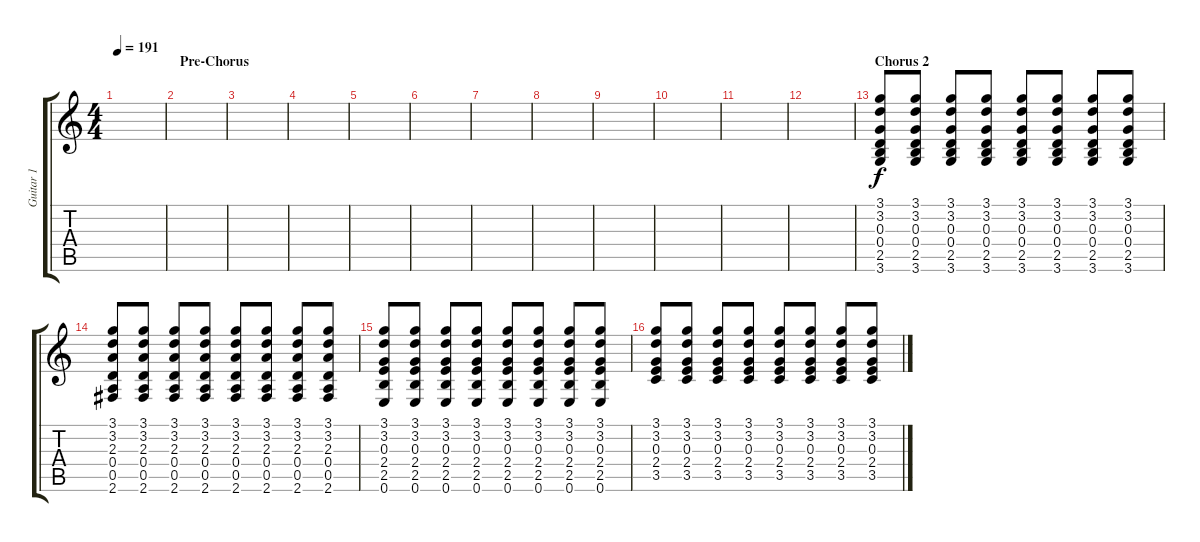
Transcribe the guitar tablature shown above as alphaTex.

\track ("Guitar 1" "Guitar 1") {instrument distortionguitar}
\staff {score tabs}
\tuning (E4 B3 G3 D3 A2 E2) {hide}
\ts (4 4)
\tempo 191
\clef g2
\ks c
|
\section ("" "Pre-Chorus")
|
|
|
|
|
|
|
|
|
|
|
\section ("" "Chorus 2")
(3.1 3.2 0.3 0.4 2.5 3.6).8 (3.1 3.2 0.3 0.4 2.5 3.6).8 (3.1 3.2 0.3 0.4 2.5 3.6).8 (3.1 3.2 0.3 0.4 2.5 3.6).8 (3.1 3.2 0.3 0.4 2.5 3.6).8 (3.1 3.2 0.3 0.4 2.5 3.6).8 (3.1 3.2 0.3 0.4 2.5 3.6).8 (3.1 3.2 0.3 0.4 2.5 3.6).8 |
(3.1 3.2 2.3 0.4 0.5 2.6).8 (3.1 3.2 2.3 0.4 0.5 2.6).8 (3.1 3.2 2.3 0.4 0.5 2.6).8 (3.1 3.2 2.3 0.4 0.5 2.6).8 (3.1 3.2 2.3 0.4 0.5 2.6).8 (3.1 3.2 2.3 0.4 0.5 2.6).8 (3.1 3.2 2.3 0.4 0.5 2.6).8 (3.1 3.2 2.3 0.4 0.5 2.6).8 |
(3.1 3.2 0.3 2.4 2.5 0.6).8 (3.1 3.2 0.3 2.4 2.5 0.6).8 (3.1 3.2 0.3 2.4 2.5 0.6).8 (3.1 3.2 0.3 2.4 2.5 0.6).8 (3.1 3.2 0.3 2.4 2.5 0.6).8 (3.1 3.2 0.3 2.4 2.5 0.6).8 (3.1 3.2 0.3 2.4 2.5 0.6).8 (3.1 3.2 0.3 2.4 2.5 0.6).8 |
(3.1 3.2 0.3 2.4 3.5).8 (3.1 3.2 0.3 2.4 3.5).8 (3.1 3.2 0.3 2.4 3.5).8 (3.1 3.2 0.3 2.4 3.5).8 (3.1 3.2 0.3 2.4 3.5).8 (3.1 3.2 0.3 2.4 3.5).8 (3.1 3.2 0.3 2.4 3.5).8 (3.1 3.2 0.3 2.4 3.5).8
